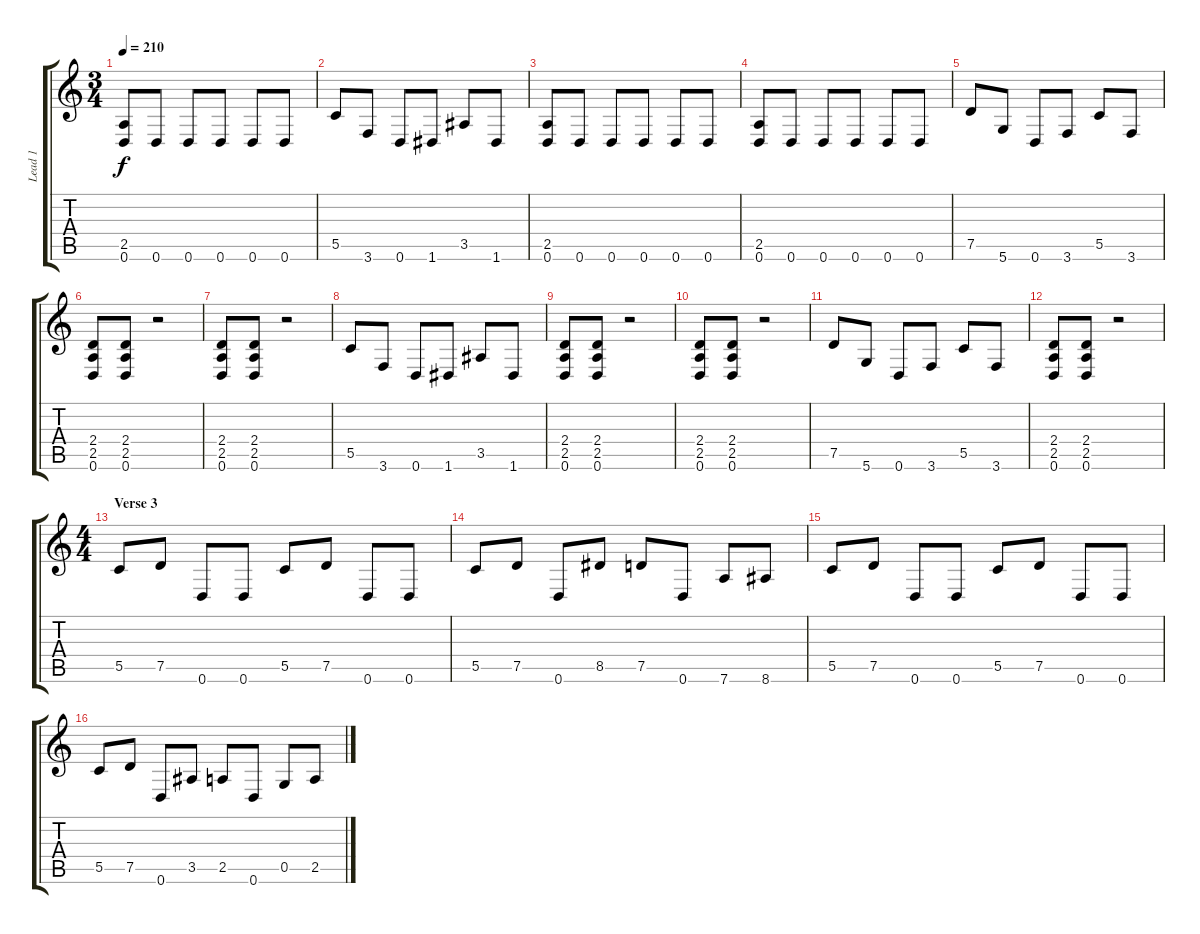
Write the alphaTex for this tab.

\track ("Lead 1" "Lead 1") {instrument distortionguitar}
\staff {score tabs}
\tuning (D4 A3 F3 C3 G2 D2) {hide}
\ts (3 4)
\tempo 210
\clef g2
\ks c
(2.5 0.6).8{dy f} 0.6.8 0.6.8 0.6.8 0.6.8 0.6.8 |
5.5.8 3.6.8 0.6.8 1.6.8 3.5.8 1.6.8 |
(2.5 0.6).8 0.6.8 0.6.8 0.6.8 0.6.8 0.6.8 |
(2.5 0.6).8 0.6.8 0.6.8 0.6.8 0.6.8 0.6.8 |
7.5.8 5.6.8 0.6.8 3.6.8 5.5.8 3.6.8 |
(2.4 2.5 0.6).8 (2.4 2.5 0.6).8 r.2 |
(2.4 2.5 0.6).8 (2.4 2.5 0.6).8 r.2 |
5.5.8 3.6.8 0.6.8 1.6.8 3.5.8 1.6.8 |
(2.4 2.5 0.6).8 (2.4 2.5 0.6).8 r.2 |
(2.4 2.5 0.6).8 (2.4 2.5 0.6).8 r.2 |
7.5.8 5.6.8 0.6.8 3.6.8 5.5.8 3.6.8 |
(2.4 2.5 0.6).8 (2.4 2.5 0.6).8 r.2 |
\ts (4 4)
\section ("" "Verse 3")
5.5.8 7.5.8 0.6.8 0.6.8 5.5.8 7.5.8 0.6.8 0.6.8 |
5.5.8 7.5.8 0.6.8 8.5.8 7.5.8 0.6.8 7.6.8 8.6.8 |
5.5.8 7.5.8 0.6.8 0.6.8 5.5.8 7.5.8 0.6.8 0.6.8 |
5.5.8 7.5.8 0.6.8 3.5.8 2.5.8 0.6.8 0.5.8 2.5.8
